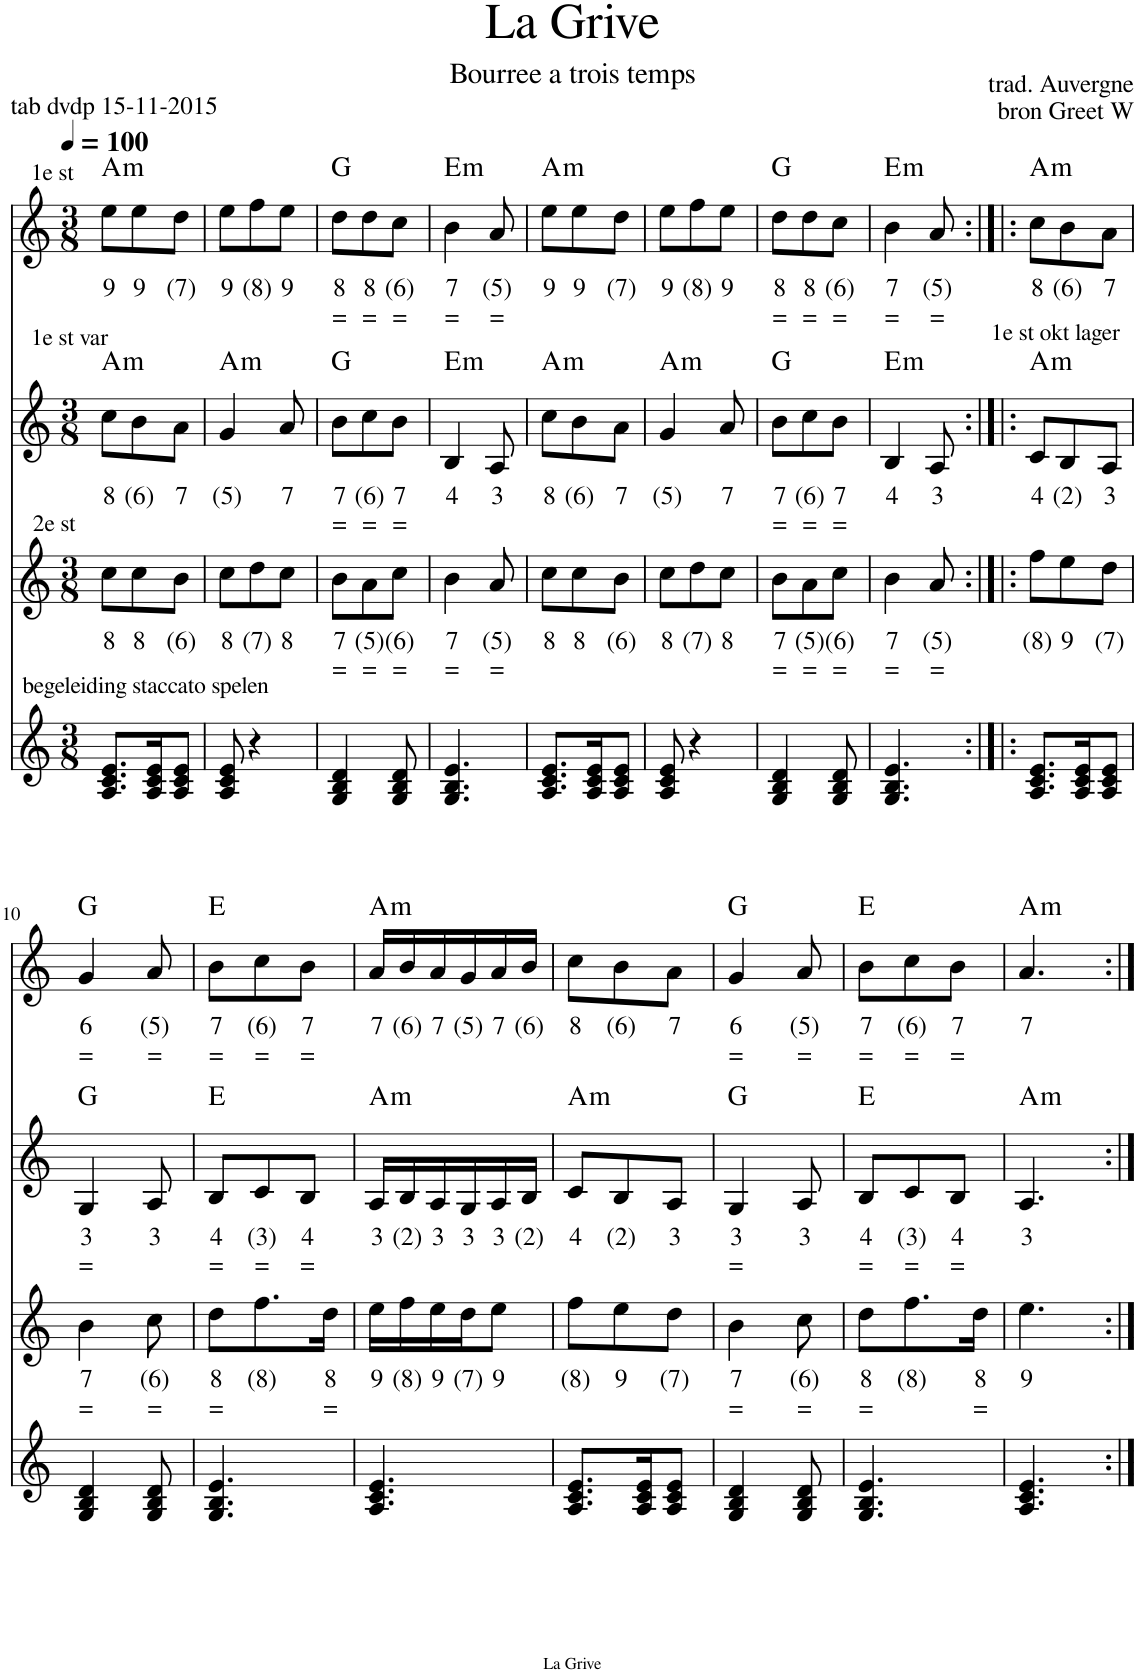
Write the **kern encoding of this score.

**kern	**kern	**text	**text	**kern	**text	**text	**kern	**text	**text	**kern	**text	**text	**harte
*part5	*part4	*part4	*part4	*part3	*part3	*part3	*part2	*part2	*part2	*part1	*part1	*part1	*part1
*staff5	*staff4	*staff4	*staff4	*staff3	*staff3	*staff3	*staff2	*staff2	*staff2	*staff1	*staff1	*staff1	*
*I"Stem	*I"Stem	*	*	*I"Stem	*	*	*I"Stem	*	*	*I"Stem	*	*	*
*	*stria5	*	*	*	*	*	*	*	*	*	*	*	*
*clefG2	*clefG2	*	*	*clefG2	*	*	*clefG2	*	*	*clefG2	*	*	*
*k[]	*k[]	*	*	*k[]	*	*	*k[]	*	*	*k[]	*	*	*
*M3/8	*M3/8	*	*	*M3/8	*	*	*M3/8	*	*	*M3/8	*	*	*
*MM100	*MM100	*	*	*MM100	*	*	*MM100	*	*	*MM100	*	*	*
=1	=1	=1	=1	=1	=1	=1	=1	=1	=1	=1	=1	=1	=1
!	!	!	!	!	!	!	!	!	!	!LO:TX:a:t=1e st	!	!	!
!	!	!	!	!	!	!	!LO:TX:a:t=1e st var	!	!	!	!	!	!
!	!	!	!	!LO:TX:a:t=2e st	!	!	!	!	!	!	!	!	!
!	!LO:TX:a:t=2e st okt lager	!	!	!	!	!	!	!	!	!	!	!	!
!LO:TX:a:t=begeleiding staccato spelen	!	!	!	!	!	!	!	!	!	!	!	!	!
!	!	!	!	!	!LO:LY:b	!	!	!LO:LY:b	!	!	!LO:LY:b	!	!LO:H:kt=m
8.A/ 8.c/ 8.e/L	8c/L	4	.	8cc\L	8	.	8cc\L	8	.	8ee\L	9	.	A:min
!	!	!	!	!	!LO:LY:b	!	!	!LO:LY:b	!	!	!LO:LY:b	!	!
.	8c/	4	.	8cc\	8	.	8b\	(6)	.	8ee\	9	.	.
16A/ 16c/ 16e/K	.	.	.	.	.	.	.	.	.	.	.	.	.
!	!	!	!	!	!LO:LY:b	!	!	!LO:LY:b	!	!	!LO:LY:b	!	!
8A/ 8c/ 8e/J	8B/J	(2)	.	8b\J	(6)	.	8a\J	7	.	8dd\J	(7)	.	.
=2	=2	=2	=2	=2	=2	=2	=2	=2	=2	=2	=2	=2	=2
!	!	!	!	!	!LO:LY:b	!	!	!LO:LY:b	!	!	!LO:LY:b	!	!
8A/ 8c/ 8e/	8c/L	4	.	8cc\L	8	.	4g/	(5)	.	8ee\L	9	.	.
!	!	!	!	!	!LO:LY:b	!	!	!	!	!	!LO:LY:b	!	!
4r	8d/	(3)	.	8dd\	(7)	.	.	.	.	8ff\	(8)	.	.
!	!	!	!	!	!LO:LY:b	!	!	!LO:LY:b	!	!	!LO:LY:b	!	!
.	8c/J	4	.	8cc\J	8	.	8a/	7	.	8ee\J	9	.	.
=3	=3	=3	=3	=3	=3	=3	=3	=3	=3	=3	=3	=3	=3
!	!	!	!	!	!LO:LY:b	!LO:LY:b	!	!LO:LY:b	!LO:LY:b	!	!LO:LY:b	!LO:LY:b	!
4G/ 4B/ 4d/	8B/L	4	=	8b\L	7	=	8b\L	7	=	8dd\L	8	=	G:maj
!	!	!	!	!	!LO:LY:b	!LO:LY:b	!	!LO:LY:b	!LO:LY:b	!	!LO:LY:b	!LO:LY:b	!
.	8A/	3	.	8a\	(5)	=	8cc\	(6)	=	8dd\	8	=	.
!	!	!	!	!	!LO:LY:b	!LO:LY:b	!	!LO:LY:b	!LO:LY:b	!	!LO:LY:b	!LO:LY:b	!
8G/ 8B/ 8d/	8c/J	(3)	=	8cc\J	(6)	=	8b\J	7	=	8cc\J	(6)	=	.
=4	=4	=4	=4	=4	=4	=4	=4	=4	=4	=4	=4	=4	=4
!	!	!	!	!	!LO:LY:b	!LO:LY:b	!	!LO:LY:b	!	!	!LO:LY:b	!LO:LY:b	!LO:H:kt=m
4.G/ 4.B/ 4.e/	4B	4	=	4b\	7	=	4B/	4	.	4b\	7	=	E:min
!	!	!	!	!	!LO:LY:b	!LO:LY:b	!	!LO:LY:b	!	!	!LO:LY:b	!LO:LY:b	!
.	8A	3	.	8a/	(5)	=	8A/	3	.	8a/	(5)	=	.
=5	=5	=5	=5	=5	=5	=5	=5	=5	=5	=5	=5	=5	=5
!	!	!	!	!	!LO:LY:b	!	!	!LO:LY:b	!	!	!LO:LY:b	!	!LO:H:kt=m
8.A/ 8.c/ 8.e/L	8c/L	4	.	8cc\L	8	.	8cc\L	8	.	8ee\L	9	.	A:min
!	!	!	!	!	!LO:LY:b	!	!	!LO:LY:b	!	!	!LO:LY:b	!	!
.	8c/	4	.	8cc\	8	.	8b\	(6)	.	8ee\	9	.	.
16A/ 16c/ 16e/K	.	.	.	.	.	.	.	.	.	.	.	.	.
!	!	!	!	!	!LO:LY:b	!	!	!LO:LY:b	!	!	!LO:LY:b	!	!
8A/ 8c/ 8e/J	8B/J	(2)	.	8b\J	(6)	.	8a\J	7	.	8dd\J	(7)	.	.
=6	=6	=6	=6	=6	=6	=6	=6	=6	=6	=6	=6	=6	=6
!	!	!	!	!	!LO:LY:b	!	!	!LO:LY:b	!	!	!LO:LY:b	!	!
8A/ 8c/ 8e/	8c/L	4	.	8cc\L	8	.	4g/	(5)	.	8ee\L	9	.	.
!	!	!	!	!	!LO:LY:b	!	!	!	!	!	!LO:LY:b	!	!
4r	8d/	(3)	.	8dd\	(7)	.	.	.	.	8ff\	(8)	.	.
!	!	!	!	!	!LO:LY:b	!	!	!LO:LY:b	!	!	!LO:LY:b	!	!
.	8c/J	4	.	8cc\J	8	.	8a/	7	.	8ee\J	9	.	.
=7	=7	=7	=7	=7	=7	=7	=7	=7	=7	=7	=7	=7	=7
!	!	!	!	!	!LO:LY:b	!LO:LY:b	!	!LO:LY:b	!LO:LY:b	!	!LO:LY:b	!LO:LY:b	!
4G/ 4B/ 4d/	8B/L	4	=	8b\L	7	=	8b\L	7	=	8dd\L	8	=	G:maj
!	!	!	!	!	!LO:LY:b	!LO:LY:b	!	!LO:LY:b	!LO:LY:b	!	!LO:LY:b	!LO:LY:b	!
.	8A/	3	.	8a\	(5)	=	8cc\	(6)	=	8dd\	8	=	.
!	!	!	!	!	!LO:LY:b	!LO:LY:b	!	!LO:LY:b	!LO:LY:b	!	!LO:LY:b	!LO:LY:b	!
8G/ 8B/ 8d/	8c/J	(3)	=	8cc\J	(6)	=	8b\J	7	=	8cc\J	(6)	=	.
=8	=8	=8	=8	=8	=8	=8	=8	=8	=8	=8	=8	=8	=8
!	!	!	!	!	!LO:LY:b	!LO:LY:b	!	!LO:LY:b	!	!	!LO:LY:b	!LO:LY:b	!LO:H:kt=m
4.G/ 4.B/ 4.e/	4B	4	=	4b\	7	=	4B/	4	.	4b\	7	=	E:min
!	!	!	!	!	!LO:LY:b	!LO:LY:b	!	!LO:LY:b	!	!	!LO:LY:b	!LO:LY:b	!
.	8A	3	.	8a/	(5)	=	8A/	3	.	8a/	(5)	=	.
=9:|!|:	=9:|!|:	=9:|!|:	=9:|!|:	=9:|!|:	=9:|!|:	=9:|!|:	=9:|!|:	=9:|!|:	=9:|!|:	=9:|!|:	=9:|!|:	=9:|!|:	=9:|!|:
!	!	!	!	!	!	!	!LO:TX:a:t=1e st okt lager	!	!	!	!	!	!
!	!	!	!	!	!LO:LY:b	!	!	!LO:LY:b	!	!	!LO:LY:b	!	!LO:H:kt=m
8.A/ 8.c/ 8.e/L	8f/L	(4)	.	8ff\L	(8)	.	8c/L	4	.	8cc\L	8	.	A:min
!	!	!	!	!	!LO:LY:b	!	!	!LO:LY:b	!	!	!LO:LY:b	!	!
.	8e/	5	.	8ee\	9	.	8B/	(2)	.	8b\	(6)	.	.
16A/ 16c/ 16e/K	.	.	.	.	.	.	.	.	.	.	.	.	.
!	!	!	!	!	!LO:LY:b	!	!	!LO:LY:b	!	!	!LO:LY:b	!	!
8A/ 8c/ 8e/J	8d/J	(3)	.	8dd\J	(7)	.	8A/J	3	.	8a\J	7	.	.
!!LO:LB:g=z
=10	=10	=10	=10	=10	=10	=10	=10	=10	=10	=10	=10	=10	=10
!	!	!	!	!	!LO:LY:b	!LO:LY:b	!	!LO:LY:b	!LO:LY:b	!	!LO:LY:b	!LO:LY:b	!
4G/ 4B/ 4d/	4B	4	=	4b\	7	=	4G/	3	=	4g/	6	=	G:maj
!	!	!	!	!	!LO:LY:b	!LO:LY:b	!	!LO:LY:b	!	!	!LO:LY:b	!LO:LY:b	!
8G/ 8B/ 8d/	8c	(3)	=	8cc\	(6)	=	8A/	3	.	8a/	(5)	=	.
=11	=11	=11	=11	=11	=11	=11	=11	=11	=11	=11	=11	=11	=11
!	!	!	!	!	!LO:LY:b	!LO:LY:b	!	!LO:LY:b	!LO:LY:b	!	!LO:LY:b	!LO:LY:b	!
4.G/ 4.B/ 4.e/	8d/L	5	=	8dd\L	8	=	8B/L	4	=	8b\L	7	=	E:maj
!	!	!	!	!	!LO:LY:b	!	!	!LO:LY:b	!LO:LY:b	!	!LO:LY:b	!LO:LY:b	!
.	8.f/	(4)	.	8.ff\	(8)	.	8c/	(3)	=	8cc\	(6)	=	.
!	!	!	!	!	!	!	!	!LO:LY:b	!LO:LY:b	!	!LO:LY:b	!LO:LY:b	!
.	.	.	.	.	.	.	8B/J	4	=	8b\J	7	=	.
!	!	!	!	!	!LO:LY:b	!LO:LY:b	!	!	!	!	!	!	!
.	16d/Jk	5	=	16dd\Jk	8	=	.	.	.	.	.	.	.
=12	=12	=12	=12	=12	=12	=12	=12	=12	=12	=12	=12	=12	=12
!	!	!	!	!	!LO:LY:b	!	!	!LO:LY:b	!	!	!LO:LY:b	!	!LO:H:kt=m
4.A/ 4.c/ 4.e/	16e/LL	5	.	16ee\LL	9	.	16A/LL	3	.	16a/LL	7	.	A:min
!	!	!	!	!	!LO:LY:b	!	!	!LO:LY:b	!	!	!LO:LY:b	!	!
.	16f/	(4)	.	16ff\	(8)	.	16B/	(2)	.	16b/	(6)	.	.
!	!	!	!	!	!LO:LY:b	!	!	!LO:LY:b	!	!	!LO:LY:b	!	!
.	16e/	5	.	16ee\	9	.	16A/	3	.	16a/	7	.	.
!	!	!	!	!	!LO:LY:b	!	!	!LO:LY:b	!	!	!LO:LY:b	!	!
.	16d/J	(3)	.	16dd\J	(7)	.	16G/	3	.	16gn/	(5)	.	.
!	!	!	!	!	!LO:LY:b	!	!	!LO:LY:b	!	!	!LO:LY:b	!	!
.	8e/J	5	.	8ee\J	9	.	16A/	3	.	16a/	7	.	.
!	!	!	!	!	!	!	!	!LO:LY:b	!	!	!LO:LY:b	!	!
.	.	.	.	.	.	.	16B/JJ	(2)	.	16b/JJ	(6)	.	.
=13	=13	=13	=13	=13	=13	=13	=13	=13	=13	=13	=13	=13	=13
!	!	!	!	!	!LO:LY:b	!	!	!LO:LY:b	!	!	!LO:LY:b	!	!
8.A/ 8.c/ 8.e/L	8f/L	(4)	.	8ff\L	(8)	.	8c/L	4	.	8cc\L	8	.	.
!	!	!	!	!	!LO:LY:b	!	!	!LO:LY:b	!	!	!LO:LY:b	!	!
.	8e/	5	.	8ee\	9	.	8B/	(2)	.	8b\	(6)	.	.
16A/ 16c/ 16e/K	.	.	.	.	.	.	.	.	.	.	.	.	.
!	!	!	!	!	!LO:LY:b	!	!	!LO:LY:b	!	!	!LO:LY:b	!	!
8A/ 8c/ 8e/J	8d/J	(3)	.	8dd\J	(7)	.	8A/J	3	.	8a\J	7	.	.
=14	=14	=14	=14	=14	=14	=14	=14	=14	=14	=14	=14	=14	=14
!	!	!	!	!	!LO:LY:b	!LO:LY:b	!	!LO:LY:b	!LO:LY:b	!	!LO:LY:b	!LO:LY:b	!
4G/ 4B/ 4d/	4B	4	=	4b\	7	=	4G/	3	=	4g/	6	=	G:maj
!	!	!	!	!	!LO:LY:b	!LO:LY:b	!	!LO:LY:b	!	!	!LO:LY:b	!LO:LY:b	!
8G/ 8B/ 8d/	8c	(3)	=	8cc\	(6)	=	8A/	3	.	8a/	(5)	=	.
=15	=15	=15	=15	=15	=15	=15	=15	=15	=15	=15	=15	=15	=15
!	!	!	!	!	!LO:LY:b	!LO:LY:b	!	!LO:LY:b	!LO:LY:b	!	!LO:LY:b	!LO:LY:b	!
4.G/ 4.B/ 4.e/	8d/L	5	=	8dd\L	8	=	8B/L	4	=	8b\L	7	=	E:maj
!	!	!	!	!	!LO:LY:b	!	!	!LO:LY:b	!LO:LY:b	!	!LO:LY:b	!LO:LY:b	!
.	8.f/	(4)	.	8.ff\	(8)	.	8c/	(3)	=	8cc\	(6)	=	.
!	!	!	!	!	!	!	!	!LO:LY:b	!LO:LY:b	!	!LO:LY:b	!LO:LY:b	!
.	.	.	.	.	.	.	8B/J	4	=	8b\J	7	=	.
!	!	!	!	!	!LO:LY:b	!LO:LY:b	!	!	!	!	!	!	!
.	16d/Jk	5	=	16dd\Jk	8	=	.	.	.	.	.	.	.
=16	=16	=16	=16	=16	=16	=16	=16	=16	=16	=16	=16	=16	=16
!	!	!	!	!	!LO:LY:b	!	!	!LO:LY:b	!	!	!LO:LY:b	!	!LO:H:kt=m
4.A/ 4.c/ 4.e/	4.e	5	.	4.ee\	9	.	4.A/	3	.	4.a/	7	.	A:min
=:|!	=:|!	=:|!	=:|!	=:|!	=:|!	=:|!	=:|!	=:|!	=:|!	=:|!	=:|!	=:|!	=:|!
*-	*-	*-	*-	*-	*-	*-	*-	*-	*-	*-	*-	*-	*-
